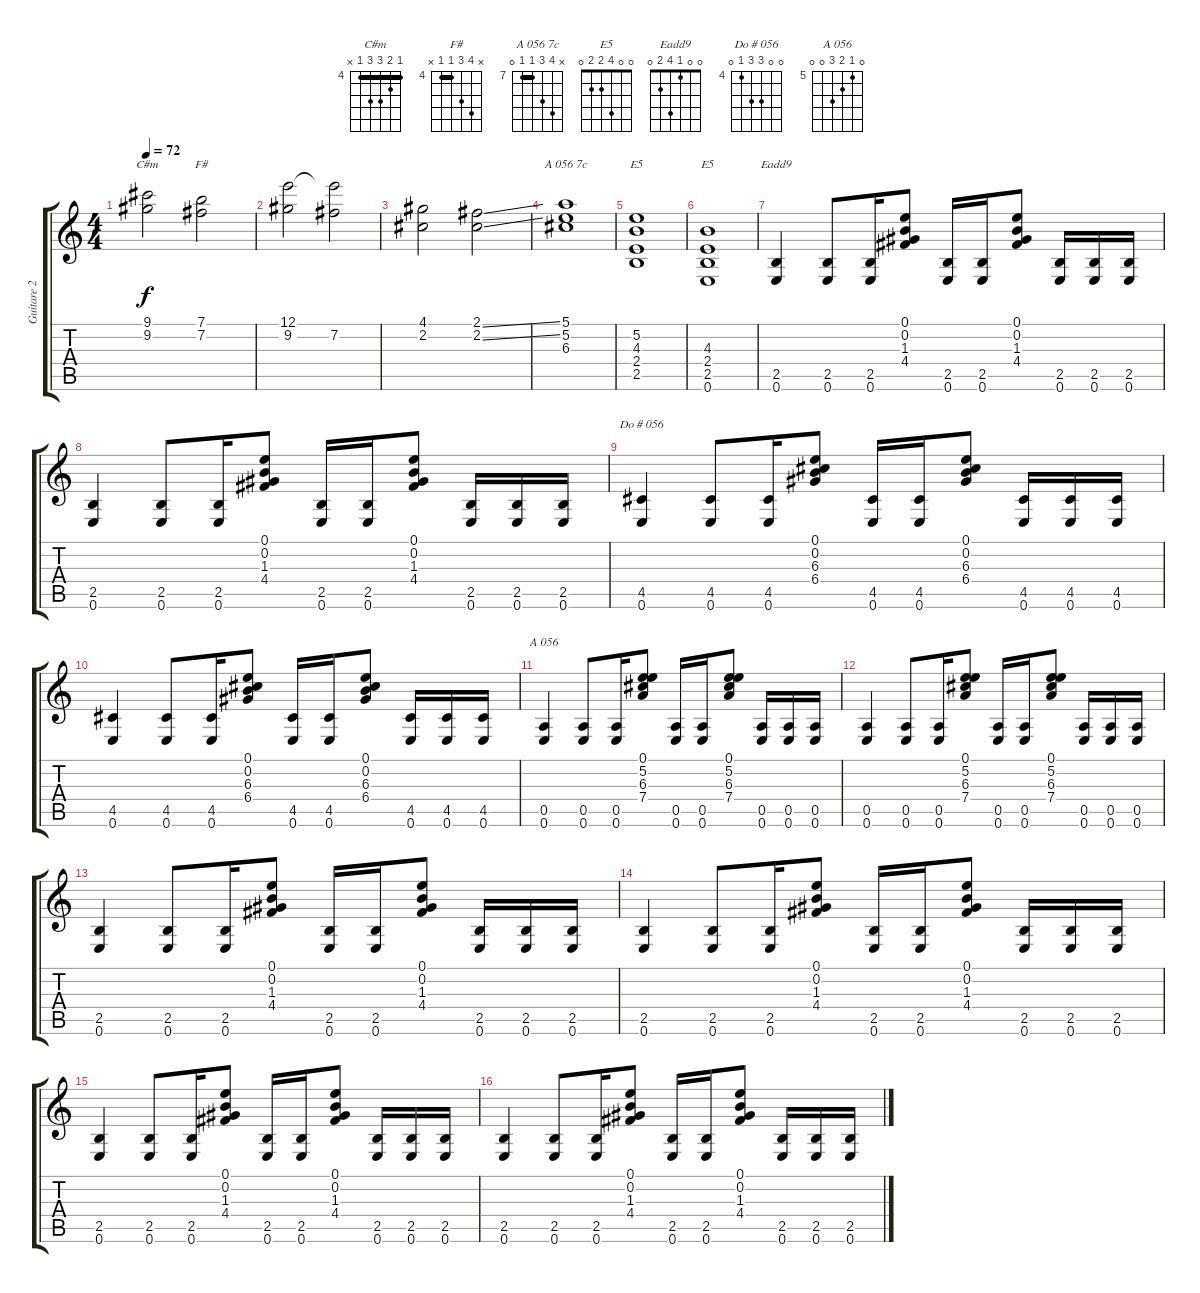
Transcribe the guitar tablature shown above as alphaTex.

\track ("Guitare 2" "Guitare 2") {instrument distortionguitar}
\staff {score tabs}
\tuning (E4 B3 G3 D3 A2 E2) {hide}
\chord ("C#m" 4 5 6 6 4 x) {firstfret 4 barre 4}
\chord ("F#" x 7 6 4 4 x) {firstfret 4 barre 4}
\chord ("A 056 7c" x 10 9 7 7 0) {firstfret 7 barre 7}
\chord ("E5" x 5 4 2 2 0) {barre 2}
\chord ("E5" 0 0 4 2 2 0)
\chord ("Eadd9" 0 0 1 4 2 0)
\chord ("Do # 056" 0 0 6 6 4 0) {firstfret 4}
\chord ("A 056" 0 5 6 7 0 0) {firstfret 5}
\ts (4 4)
\tempo 72
\clef g2
\ks c
(9.1 9.2).2{ch "C#m" dy f volume 11 instrument distortionguitar} (7.1 7.2).2{ch "F#"} |
(12.1 9.2).2 (12.1{t} 7.2).2 |
(4.1 2.2).2{instrument distortionguitar} (2.1{ss} 2.2{ss}).2{volume 8} |
(5.1 5.2 6.3).1{ch "A 056 7c"} |
(5.2 4.3 2.4 2.5).1{ch "E5"} |
(4.3 2.4 2.5 0.6).1{ch "E5" volume 3} |
(2.5 0.6).4{ch "Eadd9" volume 4 instrument electricguitarclean} (2.5 0.6).8 (2.5 0.6).16 (0.1 0.2 1.3 4.4).8 (2.5 0.6).16 (2.5 0.6).16 (0.1 0.2 1.3 4.4).8 (2.5 0.6).16 (2.5 0.6).16 (2.5 0.6).16 |
(2.5 0.6).4 (2.5 0.6).8 (2.5 0.6).16 (0.1 0.2 1.3 4.4).8 (2.5 0.6).16 (2.5 0.6).16 (0.1 0.2 1.3 4.4).8 (2.5 0.6).16 (2.5 0.6).16 (2.5 0.6).16 |
(4.5 0.6).4{ch "Do # 056"} (4.5 0.6).8 (4.5 0.6).16 (0.1 0.2 6.3 6.4).8 (4.5 0.6).16 (4.5 0.6).16 (0.1 0.2 6.3 6.4).8 (4.5 0.6).16 (4.5 0.6).16 (4.5 0.6).16 |
(4.5 0.6).4 (4.5 0.6).8 (4.5 0.6).16 (0.1 0.2 6.3 6.4).8 (4.5 0.6).16 (4.5 0.6).16 (0.1 0.2 6.3 6.4).8 (4.5 0.6).16 (4.5 0.6).16 (4.5 0.6).16 |
(0.5 0.6).4{ch "A 056"} (0.5 0.6).8 (0.5 0.6).16 (0.1 5.2 6.3 7.4).8 (0.5 0.6).16 (0.5 0.6).16 (0.1 5.2 6.3 7.4).8 (0.5 0.6).16 (0.5 0.6).16 (0.5 0.6).16 |
(0.5 0.6).4 (0.5 0.6).8 (0.5 0.6).16 (0.1 5.2 6.3 7.4).8 (0.5 0.6).16 (0.5 0.6).16 (0.1 5.2 6.3 7.4).8 (0.5 0.6).16 (0.5 0.6).16 (0.5 0.6).16 |
(2.5 0.6).4 (2.5 0.6).8 (2.5 0.6).16 (0.1 0.2 1.3 4.4).8 (2.5 0.6).16 (2.5 0.6).16 (0.1 0.2 1.3 4.4).8 (2.5 0.6).16 (2.5 0.6).16 (2.5 0.6).16 |
(2.5 0.6).4 (2.5 0.6).8 (2.5 0.6).16 (0.1 0.2 1.3 4.4).8 (2.5 0.6).16 (2.5 0.6).16 (0.1 0.2 1.3 4.4).8 (2.5 0.6).16 (2.5 0.6).16 (2.5 0.6).16 |
(2.5 0.6).4 (2.5 0.6).8 (2.5 0.6).16 (0.1 0.2 1.3 4.4).8 (2.5 0.6).16 (2.5 0.6).16 (0.1 0.2 1.3 4.4).8 (2.5 0.6).16 (2.5 0.6).16 (2.5 0.6).16 |
(2.5 0.6).4 (2.5 0.6).8 (2.5 0.6).16 (0.1 0.2 1.3 4.4).8 (2.5 0.6).16 (2.5 0.6).16 (0.1 0.2 1.3 4.4).8 (2.5 0.6).16 (2.5 0.6).16 (2.5 0.6).16
